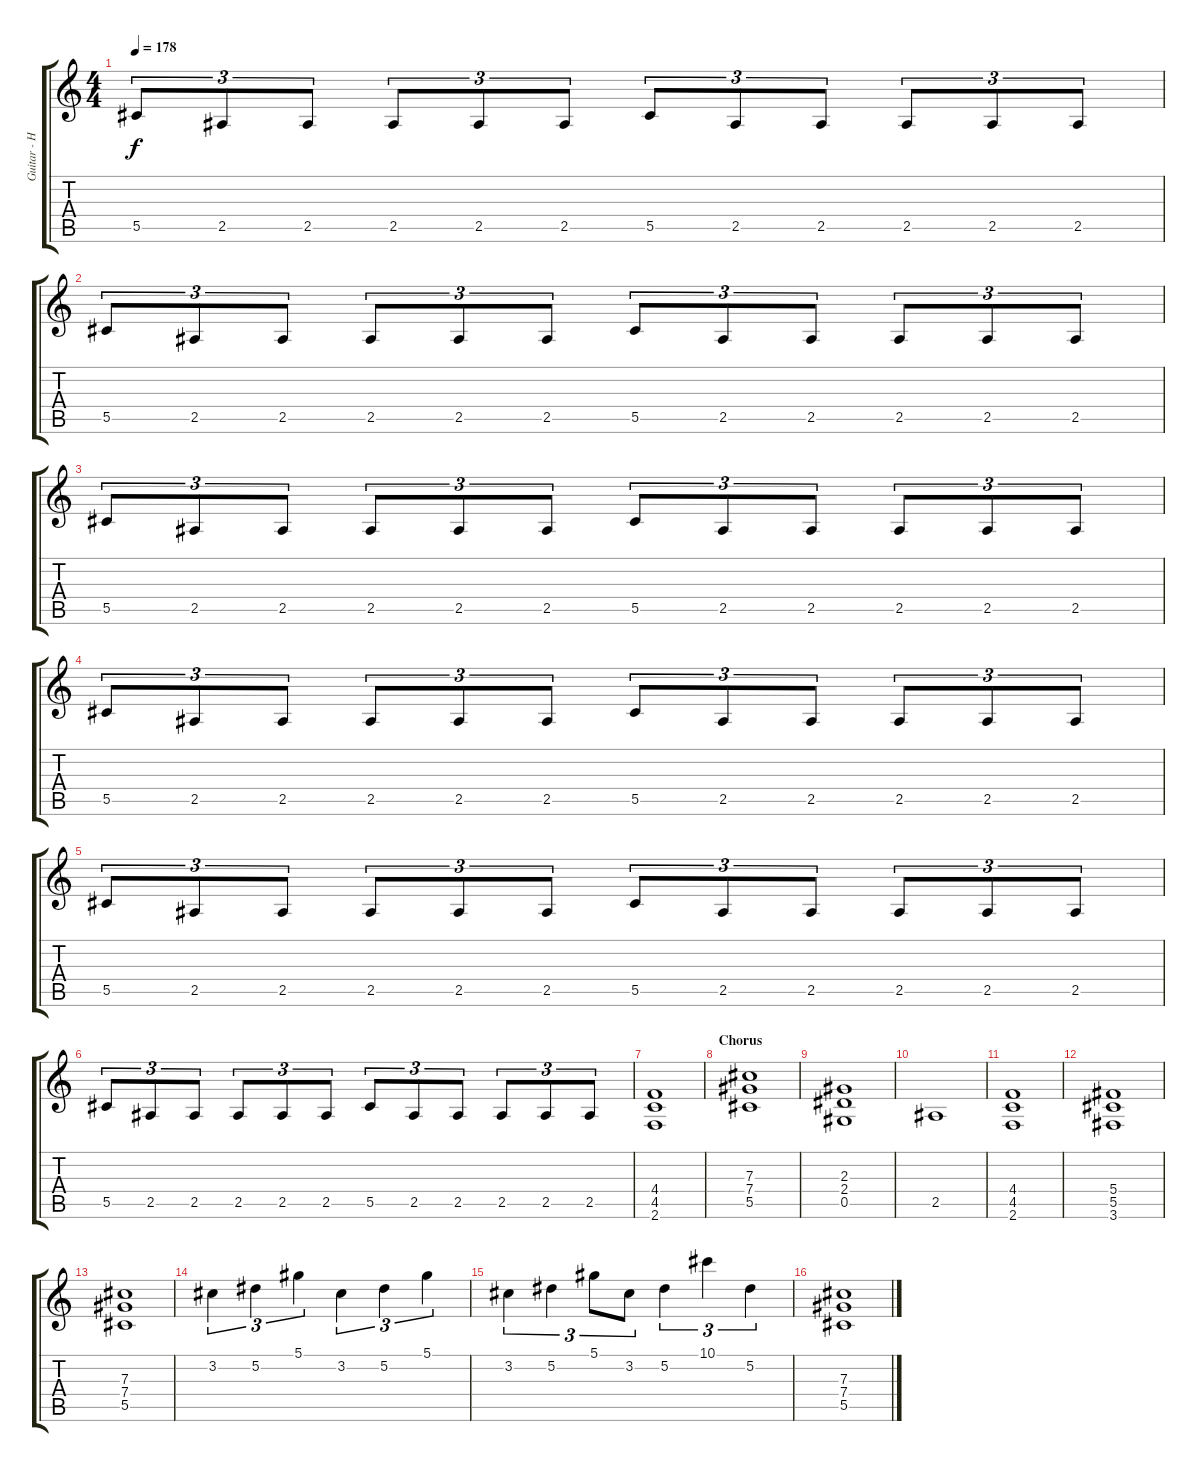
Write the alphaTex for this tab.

\track ("Guitar - Henjo Richter" "Guitar - H") {instrument overdrivenguitar}
\staff {score tabs}
\tuning (Eb4 Bb3 Gb3 Db3 Ab2 Eb2) {hide}
\ts (4 4)
\tempo 178
\clef g2
\ks c
5.5.8{tu (3 2) dy f} 2.5.8{tu (3 2)} 2.5.8{tu (3 2)} 2.5.8{tu (3 2)} 2.5.8{tu (3 2)} 2.5.8{tu (3 2)} 5.5.8{tu (3 2)} 2.5.8{tu (3 2)} 2.5.8{tu (3 2)} 2.5.8{tu (3 2)} 2.5.8{tu (3 2)} 2.5.8{tu (3 2)} |
5.5.8{tu (3 2)} 2.5.8{tu (3 2)} 2.5.8{tu (3 2)} 2.5.8{tu (3 2)} 2.5.8{tu (3 2)} 2.5.8{tu (3 2)} 5.5.8{tu (3 2)} 2.5.8{tu (3 2)} 2.5.8{tu (3 2)} 2.5.8{tu (3 2)} 2.5.8{tu (3 2)} 2.5.8{tu (3 2)} |
5.5.8{tu (3 2)} 2.5.8{tu (3 2)} 2.5.8{tu (3 2)} 2.5.8{tu (3 2)} 2.5.8{tu (3 2)} 2.5.8{tu (3 2)} 5.5.8{tu (3 2)} 2.5.8{tu (3 2)} 2.5.8{tu (3 2)} 2.5.8{tu (3 2)} 2.5.8{tu (3 2)} 2.5.8{tu (3 2)} |
5.5.8{tu (3 2)} 2.5.8{tu (3 2)} 2.5.8{tu (3 2)} 2.5.8{tu (3 2)} 2.5.8{tu (3 2)} 2.5.8{tu (3 2)} 5.5.8{tu (3 2)} 2.5.8{tu (3 2)} 2.5.8{tu (3 2)} 2.5.8{tu (3 2)} 2.5.8{tu (3 2)} 2.5.8{tu (3 2)} |
5.5.8{tu (3 2)} 2.5.8{tu (3 2)} 2.5.8{tu (3 2)} 2.5.8{tu (3 2)} 2.5.8{tu (3 2)} 2.5.8{tu (3 2)} 5.5.8{tu (3 2)} 2.5.8{tu (3 2)} 2.5.8{tu (3 2)} 2.5.8{tu (3 2)} 2.5.8{tu (3 2)} 2.5.8{tu (3 2)} |
5.5.8{tu (3 2)} 2.5.8{tu (3 2)} 2.5.8{tu (3 2)} 2.5.8{tu (3 2)} 2.5.8{tu (3 2)} 2.5.8{tu (3 2)} 5.5.8{tu (3 2)} 2.5.8{tu (3 2)} 2.5.8{tu (3 2)} 2.5.8{tu (3 2)} 2.5.8{tu (3 2)} 2.5.8{tu (3 2)} |
(4.4 4.5 2.6).1 |
\section ("" "Chorus")
(7.3 7.4 5.5).1 |
(2.3 2.4 0.5).1 |
2.5.1 |
(4.4 4.5 2.6).1 |
(5.4 5.5 3.6).1 |
(7.3 7.4 5.5).1 |
3.2.4{tu (3 2)} 5.2.4{tu (3 2)} 5.1.4{tu (3 2)} 3.2.4{tu (3 2)} 5.2.4{tu (3 2)} 5.1.4{tu (3 2)} |
3.2.4{tu (3 2)} 5.2.4{tu (3 2)} 5.1.8{tu (3 2)} 3.2.8{tu (3 2)} 5.2.4{tu (3 2)} 10.1.4{tu (3 2)} 5.2.4{tu (3 2)} |
(7.3 7.4 5.5).1
